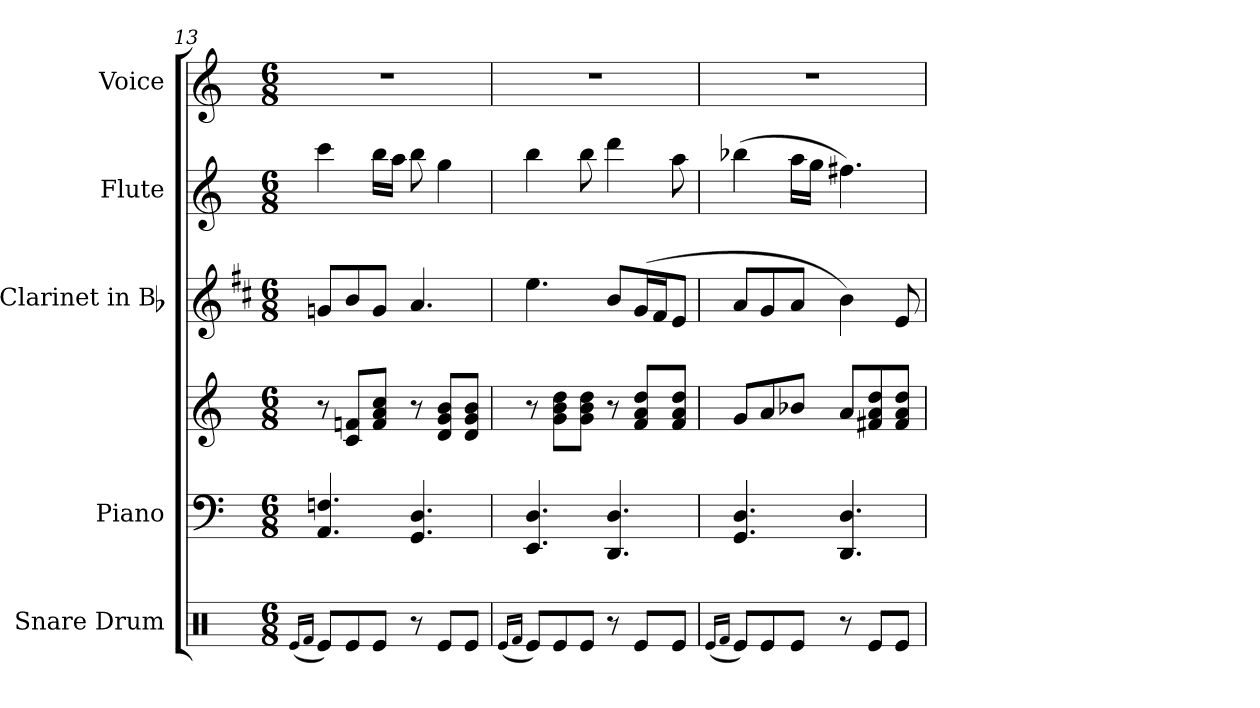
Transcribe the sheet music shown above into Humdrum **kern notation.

**kern	**kern	**kern	**kern	**kern	**kern
*part5	*part4	*part4	*part3	*part2	*part1
*staff6	*staff5	*staff4	*staff3	*staff2	*staff1
*I"Snare Drum	*I"Piano	*	*I"Clarinet in Bb	*I"Flute	*I"Voice
*I'S. D.	*I'Pno.	*	*I'Cl.	*I'Fl.	*I'Voice
!!LO:LB:g=z
*clefX	*clefF4	*clefG2	*clefG2	*clefG2	*clefG2
*	*	*	*ITrd1c2	*	*
*k[]	*k[]	*k[]	*k[]	*k[]	*k[]
*C:	*C:	*C:	*C:	*C:	*C:
*M6/8	*M6/8	*M6/8	*M6/8	*M6/8	*M6/8
=13	=13	=13	=13	=13	=13
(16qRei/LL	.	.	.	.	.
16qRfi/JJ	.	.	.	.	.
!	!	!	!	!	!LO:N:vis=1
8Rei/L)	4.AAi/ 4.Fni	8r	8fni/L	4ccci\	2.r
8Rei/	.	8ci/ 8fniL	8ai/	.	.
8Rei/J	.	8fi/ 8ai 8cciJ	8fi/J	16bbi\LL	.
.	.	.	.	16aai\JJ	.
8r	4.GGi/ 4.Di	8r	4.gi/	8bbi\	.
8Rei/L	.	8di/ 8gi 8biL	.	4ggi\	.
8Rei/J	.	8di/ 8gi 8biJ	.	.	.
=14	=14	=14	=14	=14	=14
(16qRei/LL	.	.	.	.	.
16qRfi/JJ	.	.	.	.	.
!	!	!	!	!	!LO:N:vis=1
8Rei/L)	4.EEi/ 4.Di	8r	4.ddi\	4bbi\	2.r
8Rei/	.	8gi\ 8bi 8ddiL	.	.	.
8Rei/J	.	8gi\ 8bi 8ddiJ	.	8bbi\	.
8r	4.DDi/ 4.Di	8r	8ai/L	4dddi\	.
8Rei/L	.	8fi/ 8ai 8ddiL	(16fi/L	.	.
.	.	.	16ei/J	.	.
8Rei/J	.	8fi/ 8ai 8ddiJ	8di/J	8aai\	.
=15	=15	=15	=15	=15	=15
(16qRei/LL	.	.	.	.	.
16qRfi/JJ	.	.	.	.	.
!	!	!	!	!	!LO:N:vis=1
8Rei/L)	4.GGi/ 4.Di	8gi/L	8gi/L	(4bb-Xi\	2.r
8Rei/	.	8ai/	8fi/	.	.
8Rei/J	.	8b-Xi/J	8gi/J	16aai\LL	.
.	.	.	.	16ggi\JJ	.
8r	4.DDi/ 4.Di	8ai/L	4ai\)	4.ff#Xi\)	.
8Rei/L	.	8f#Xi/ 8ai 8ddi	.	.	.
8Rei/J	.	8f#i/ 8ai 8ddiJ	8di/	.	.
=	=	=	=	=	=
*-	*-	*-	*-	*-	*-
